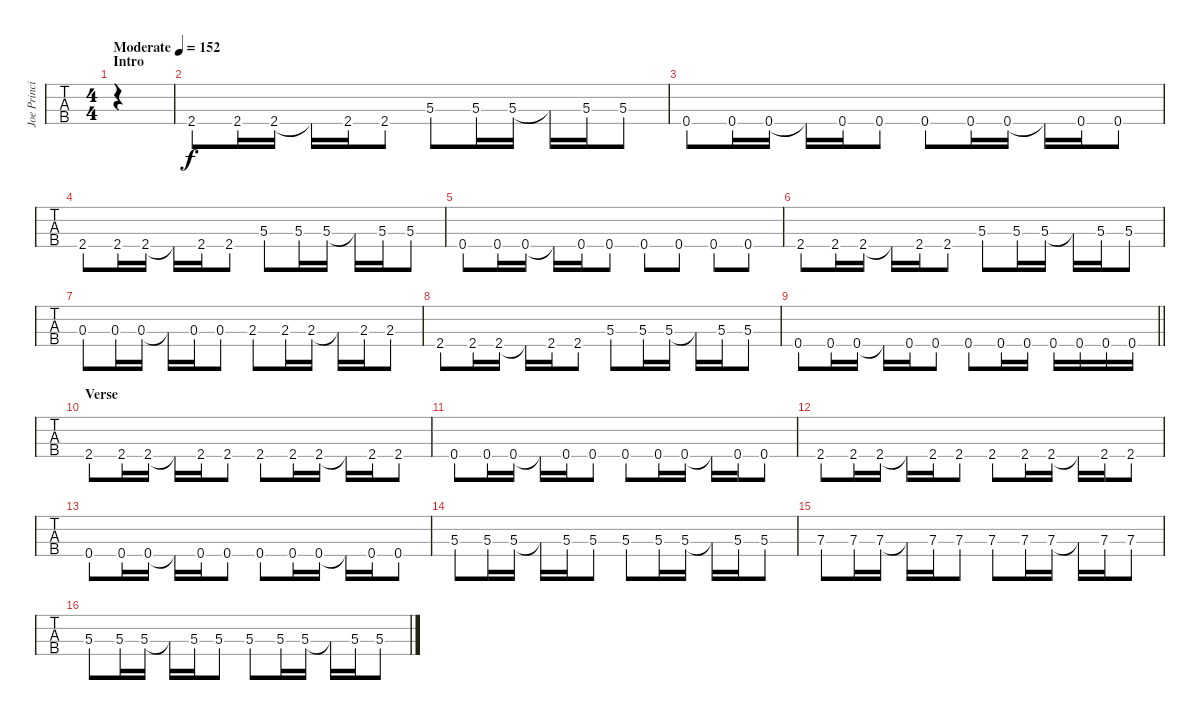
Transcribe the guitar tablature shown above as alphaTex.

\track ("Joe Principe - Bass" "Joe Princi") {instrument electricbassfinger}
\staff {tabs}
\tuning (Gb2 Db2 Ab1 Eb1) {hide}
\ts (4 4)
\section ("" "Intro")
\tempo (152 "Moderate")
\clef f4
\ks c
|
2.4.8 2.4.16 2.4.16 2.4{t}.16 2.4.16 2.4.8 5.3.8 5.3.16 5.3.16 5.3{t}.16 5.3.16 5.3.8 |
0.4.8 0.4.16 0.4.16 0.4{t}.16 0.4.16 0.4.8 0.4.8 0.4.16 0.4.16 0.4{t}.16 0.4.16 0.4.8 |
2.4.8 2.4.16 2.4.16 2.4{t}.16 2.4.16 2.4.8 5.3.8 5.3.16 5.3.16 5.3{t}.16 5.3.16 5.3.8 |
0.4.8 0.4.16 0.4.16 0.4{t}.16 0.4.16 0.4.8 0.4.8 0.4.8 0.4.8 0.4.8 |
2.4.8 2.4.16 2.4.16 2.4{t}.16 2.4.16 2.4.8 5.3.8 5.3.16 5.3.16 5.3{t}.16 5.3.16 5.3.8 |
0.3.8 0.3.16 0.3.16 0.3{t}.16 0.3.16 0.3.8 2.3.8 2.3.16 2.3.16 2.3{t}.16 2.3.16 2.3.8 |
2.4.8 2.4.16 2.4.16 2.4{t}.16 2.4.16 2.4.8 5.3.8 5.3.16 5.3.16 5.3{t}.16 5.3.16 5.3.8 |
\barLineRight lightlight
0.4.8 0.4.16 0.4.16 0.4{t}.16 0.4.16 0.4.8 0.4.8 0.4.16 0.4.16 0.4.16 0.4.16 0.4.16 0.4.16 |
\section ("" "Verse")
2.4.8 2.4.16 2.4.16 2.4{t}.16 2.4.16 2.4.8 2.4.8 2.4.16 2.4.16 2.4{t}.16 2.4.16 2.4.8 |
0.4.8 0.4.16 0.4.16 0.4{t}.16 0.4.16 0.4.8 0.4.8 0.4.16 0.4.16 0.4{t}.16 0.4.16 0.4.8 |
2.4.8 2.4.16 2.4.16 2.4{t}.16 2.4.16 2.4.8 2.4.8 2.4.16 2.4.16 2.4{t}.16 2.4.16 2.4.8 |
0.4.8 0.4.16 0.4.16 0.4{t}.16 0.4.16 0.4.8 0.4.8 0.4.16 0.4.16 0.4{t}.16 0.4.16 0.4.8 |
5.3.8 5.3.16 5.3.16 5.3{t}.16 5.3.16 5.3.8 5.3.8 5.3.16 5.3.16 5.3{t}.16 5.3.16 5.3.8 |
7.3.8 7.3.16 7.3.16 7.3{t}.16 7.3.16 7.3.8 7.3.8 7.3.16 7.3.16 7.3{t}.16 7.3.16 7.3.8 |
5.3.8 5.3.16 5.3.16 5.3{t}.16 5.3.16 5.3.8 5.3.8 5.3.16 5.3.16 5.3{t}.16 5.3.16 5.3.8
